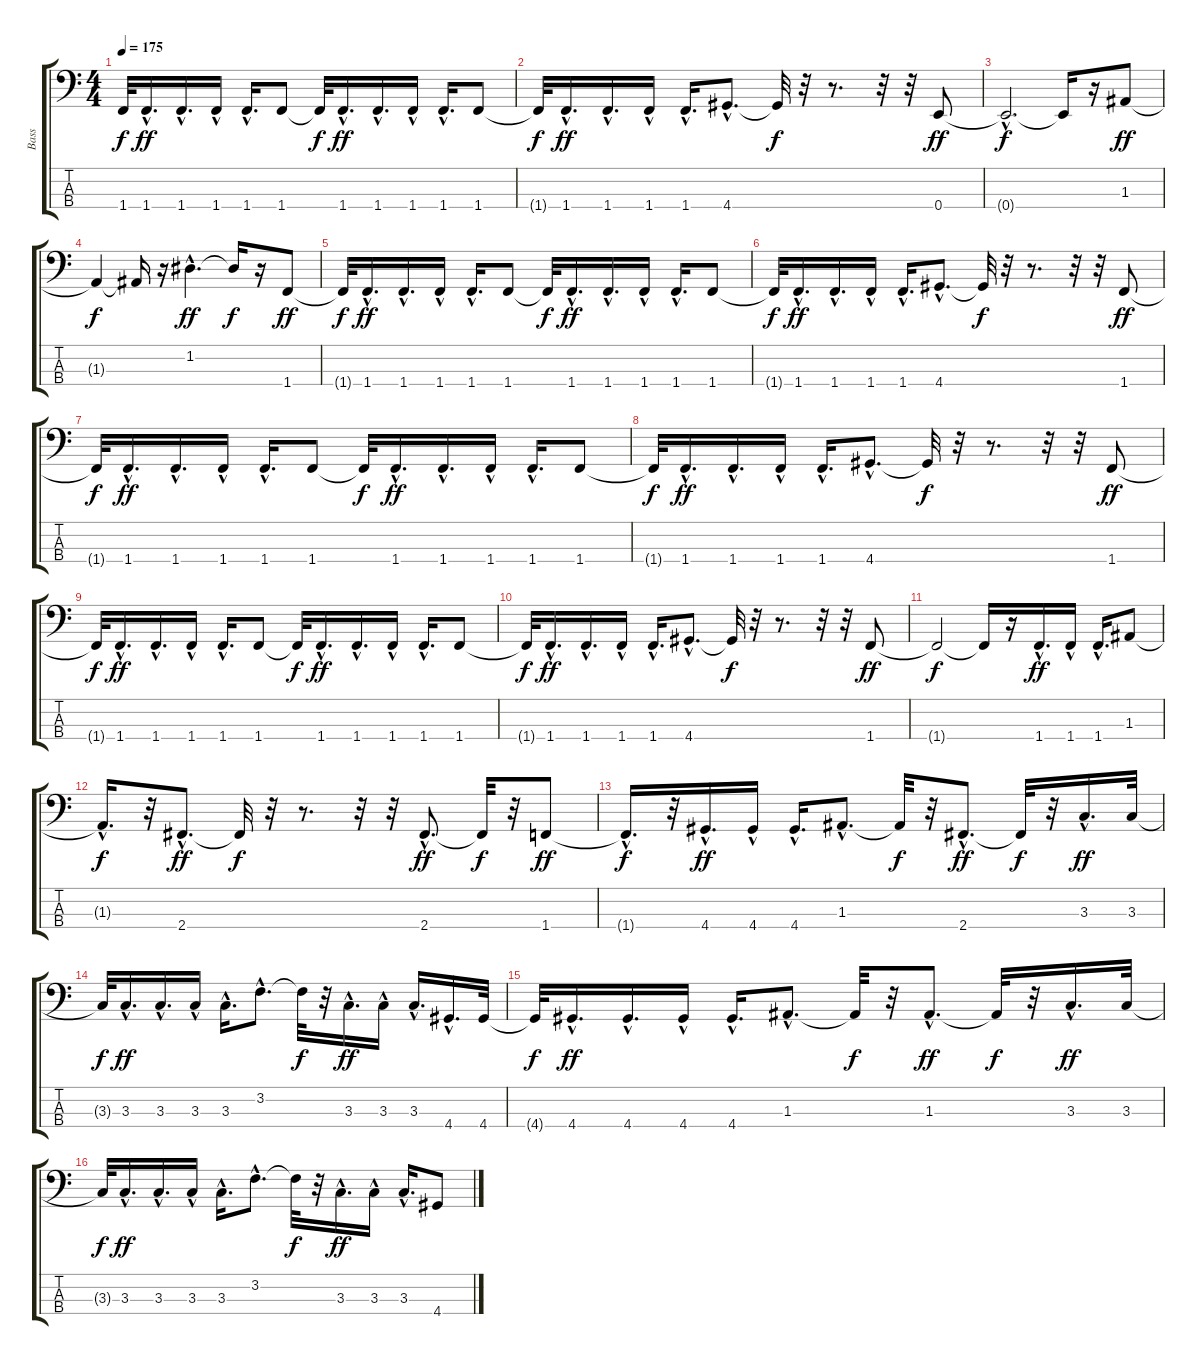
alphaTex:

\track ("Bass" "Bass") {instrument electricbasspick}
\staff {score tabs}
\tuning (G2 D2 A1 E1) {hide}
\ts (4 4)
\tempo 175
\clef f4
\ks c
1.4{t}.32{dy f} 1.4{hac}.16{d dy ff} 1.4{hac}.16{d} 1.4{hac}.16 1.4{hac}.16{d} 1.4.8 1.4{t}.32{dy f} 1.4{hac}.16{d dy ff} 1.4{hac}.16{d} 1.4{hac}.16 1.4{hac}.16{d} 1.4.8 |
1.4{t}.32{dy f} 1.4{hac}.16{d dy ff} 1.4{hac}.16{d} 1.4{hac}.16 1.4{hac}.16{d} 4.4{hac}.8{d} 4.4{t}.32{dy f} r.32 r.8{d} r.32 r.32 0.4.8{dy ff} |
0.4{hac t}.2{d dy f} 0.4{t}.16 r.16 1.3.8{dy ff} |
1.3{t}.4{dy f} 1.3{t}.16 r.16 1.2{hac}.4{d dy ff} 1.2{t}.16{dy f} r.16 1.4.8{dy ff} |
1.4{t}.32{dy f} 1.4{hac}.16{d dy ff} 1.4{hac}.16{d} 1.4{hac}.16 1.4{hac}.16{d} 1.4.8 1.4{t}.32{dy f} 1.4{hac}.16{d dy ff} 1.4{hac}.16{d} 1.4{hac}.16 1.4{hac}.16{d} 1.4.8 |
1.4{t}.32{dy f} 1.4{hac}.16{d dy ff} 1.4{hac}.16{d} 1.4{hac}.16 1.4{hac}.16{d} 4.4{hac}.8{d} 4.4{t}.32{dy f} r.32 r.8{d} r.32 r.32 1.4.8{dy ff} |
1.4{t}.32{dy f} 1.4{hac}.16{d dy ff} 1.4{hac}.16{d} 1.4{hac}.16 1.4{hac}.16{d} 1.4.8 1.4{t}.32{dy f} 1.4{hac}.16{d dy ff} 1.4{hac}.16{d} 1.4{hac}.16 1.4{hac}.16{d} 1.4.8 |
1.4{t}.32{dy f} 1.4{hac}.16{d dy ff} 1.4{hac}.16{d} 1.4{hac}.16 1.4{hac}.16{d} 4.4{hac}.8{d} 4.4{t}.32{dy f} r.32 r.8{d} r.32 r.32 1.4.8{dy ff} |
1.4{t}.32{dy f} 1.4{hac}.16{d dy ff} 1.4{hac}.16{d} 1.4{hac}.16 1.4{hac}.16{d} 1.4.8 1.4{t}.32{dy f} 1.4{hac}.16{d dy ff} 1.4{hac}.16{d} 1.4{hac}.16 1.4{hac}.16{d} 1.4.8 |
1.4{t}.32{dy f} 1.4{hac}.16{d dy ff} 1.4{hac}.16{d} 1.4{hac}.16 1.4{hac}.16{d} 4.4{hac}.8{d} 4.4{t}.32{dy f} r.32 r.8{d} r.32 r.32 1.4.8{dy ff} |
1.4{t}.2{dy f} 1.4{t}.16 r.16 1.4{hac}.16{d dy ff} 1.4{hac}.16 1.4{hac}.16{d} 1.3.8 |
1.3{hac t}.16{d dy f} r.32 2.4{hac}.8{d dy ff} 2.4{t}.32{dy f} r.32 r.8{d} r.32 r.32 2.4{hac}.8{d dy ff} 2.4{t}.32{dy f} r.32 1.4.8{dy ff} |
1.4{hac t}.16{d dy f} r.32 4.4{hac}.16{d dy ff} 4.4{hac}.16 4.4{hac}.16{d} 1.3{hac}.8{d} 1.3{t}.32{dy f} r.32 2.4{hac}.8{d dy ff} 2.4{t}.32{dy f} r.32 3.3{hac}.16{d dy ff} 3.3.32 |
3.3{t}.32{dy f} 3.3{hac}.16{d dy ff} 3.3{hac}.16{d} 3.3{hac}.16 3.3{hac}.16{d} 3.2{hac}.8{d} 3.2{t}.32{dy f} r.32 3.3{hac}.16{d dy ff} 3.3{hac}.16 3.3{hac}.16{d} 4.4{hac}.16{d} 4.4.32 |
4.4{t}.32{dy f} 4.4{hac}.16{d dy ff} 4.4{hac}.16{d} 4.4{hac}.16 4.4{hac}.16{d} 1.3{hac}.8{d} 1.3{t}.32{dy f} r.32 1.3{hac}.8{d dy ff} 1.3{t}.32{dy f} r.32 3.3{hac}.16{d dy ff} 3.3.32 |
3.3{t}.32{dy f} 3.3{hac}.16{d dy ff} 3.3{hac}.16{d} 3.3{hac}.16 3.3{hac}.16{d} 3.2{hac}.8{d} 3.2{t}.32{dy f} r.32 3.3{hac}.16{d dy ff} 3.3{hac}.16 3.3{hac}.16{d} 4.4.8
